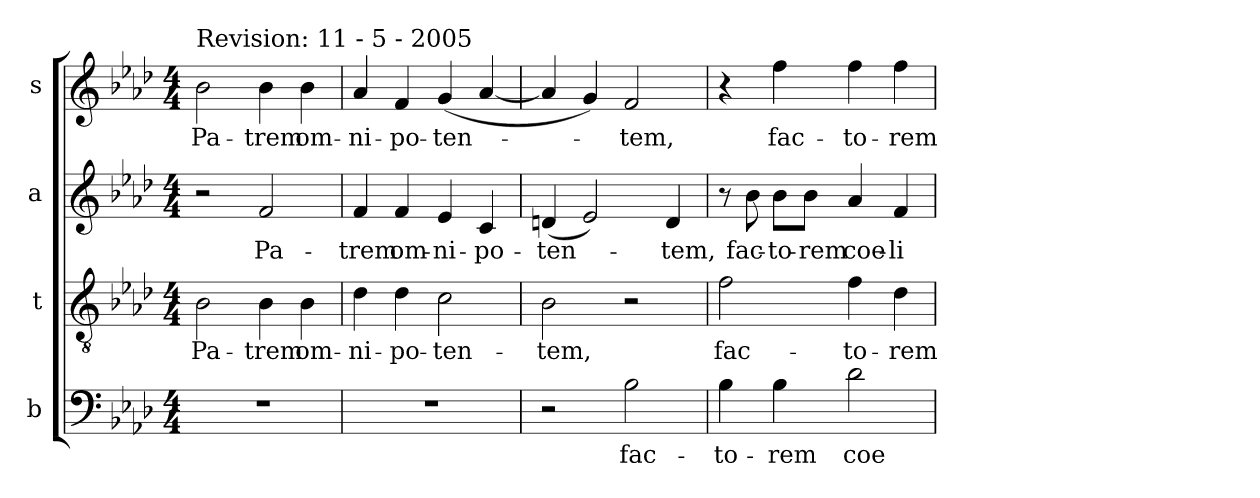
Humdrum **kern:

**kern	**text	**kern	**text	**kern	**text	**kern	**text
*part4	*part4	*part3	*part3	*part2	*part2	*part1	*part1
*staff4	*staff4	*staff3	*staff3	*staff2	*staff2	*staff1	*staff1
*I"b	*	*I"t	*	*I"a	*	*I"s	*
!!LO:PB:g=z
*clefF4	*	*clefGv2	*	*clefG2	*	*clefG2	*
*	*	*ITrd7c12	*	*	*	*	*
*k[b-e-a-d-]	*	*k[b-e-a-d-]	*	*k[b-e-a-d-]	*	*k[b-e-a-d-]	*
*f:	*	*f:	*	*f:	*	*f:	*
*M4/4	*	*M4/4	*	*M4/4	*	*M4/4	*
*MM120	*	*MM120	*	*MM120	*	*MM120	*
=1	=1	=1	=1	=1	=1	=1	=1
!	!	!	!LO:LY:b:color=#000000	!	!	!	!
!	!	!	!	!	!	!LO:TX:a:t=Revision&colon;  11 - 5 - 2005	!
!	!	!	!	!	!	!	!LO:LY:b:color=#000000
1r	.	2BB-i\	Pa-	2r	.	2b-i\	Pa-
!	!	!	!LO:LY:b:color=#000000	!	!	!	!
!	!	!	!	!	!LO:LY:b:color=#000000	!	!
!	!	!	!	!	!	!	!LO:LY:b:color=#000000
.	.	4BB-i\	-trem	2fi/	Pa-	4b-i\	-trem
!	!	!	!LO:LY:b:color=#000000	!	!	!	!
!	!	!	!	!	!	!	!LO:LY:b:color=#000000
.	.	4BB-i\	om-	.	.	4b-i\	om-
=2	=2	=2	=2	=2	=2	=2	=2
!	!	!	!LO:LY:b:color=#000000	!	!	!	!
!	!	!	!	!	!LO:LY:b:color=#000000	!	!
!	!	!	!	!	!	!	!LO:LY:b:color=#000000
1r	.	4D-i\	-ni-	4fi/	-trem	4a-i/	-ni-
!	!	!	!LO:LY:b:color=#000000	!	!	!	!
!	!	!	!	!	!LO:LY:b:color=#000000	!	!
!	!	!	!	!	!	!	!LO:LY:b:color=#000000
.	.	4D-i\	-po-	4fi/	om-	4fi/	-po-
!	!	!	!LO:LY:b:color=#000000	!	!	!	!
!	!	!	!	!	!LO:LY:b:color=#000000	!	!
!	!	!	!	!	!	!	!LO:LY:b:color=#000000
.	.	2Ci\	-ten-	4e-i/	-ni-	(4gi/	-ten-
!	!	!	!	!	!LO:LY:b:color=#000000	!	!
.	.	.	.	4ci/	-po-	[4a-i/	.
=3	=3	=3	=3	=3	=3	=3	=3
!	!	!	!LO:LY:b:color=#000000	!	!	!	!
!	!	!	!	!	!LO:LY:b:color=#000000	!	!
2r	.	2BB-i\	-tem,	(4dni/	-ten-	4a-i/]	.
.	.	.	.	2e-i/)	.	4gi/)	.
!	!LO:LY:b:color=#000000	!	!	!	!	!	!
!	!	!	!	!	!	!	!LO:LY:b:color=#000000
2B-i\	fac-	2r	.	.	.	2fi/	-tem,
!	!	!	!	!	!LO:LY:b:color=#000000	!	!
.	.	.	.	4di/	-tem,	.	.
=4	=4	=4	=4	=4	=4	=4	=4
!	!LO:LY:b:color=#000000	!	!	!	!	!	!
!	!	!	!LO:LY:b:color=#000000	!	!	!	!
4B-i\	-to-	2Fi\	fac-	8r	.	4r	.
!	!	!	!	!	!LO:LY:b:color=#000000	!	!
.	.	.	.	8b-i\	fac-	.	.
!	!LO:LY:b:color=#000000	!	!	!	!	!	!
!	!	!	!	!	!LO:LY:b:color=#000000	!	!
!	!	!	!	!	!	!	!LO:LY:b:color=#000000
4B-i\	-rem	.	.	8b-i\L	-to-	4ffi\	fac-
!	!	!	!	!	!LO:LY:b:color=#000000	!	!
.	.	.	.	8b-i\J	-rem	.	.
!	!LO:LY:b:color=#000000	!	!	!	!	!	!
!	!	!	!LO:LY:b:color=#000000	!	!	!	!
!	!	!	!	!	!LO:LY:b:color=#000000	!	!
!	!	!	!	!	!	!	!LO:LY:b:color=#000000
2d-i\	coe-	4Fi\	-to-	4a-i/	coe-	4ffi\	-to-
!	!	!	!LO:LY:b:color=#000000	!	!	!	!
!	!	!	!	!	!LO:LY:b:color=#000000	!	!
!	!	!	!	!	!	!	!LO:LY:b:color=#000000
.	.	4D-i\	-rem	4fi/	-li	4ffi\	-rem
=	=	=	=	=	=	=	=
*-	*-	*-	*-	*-	*-	*-	*-
